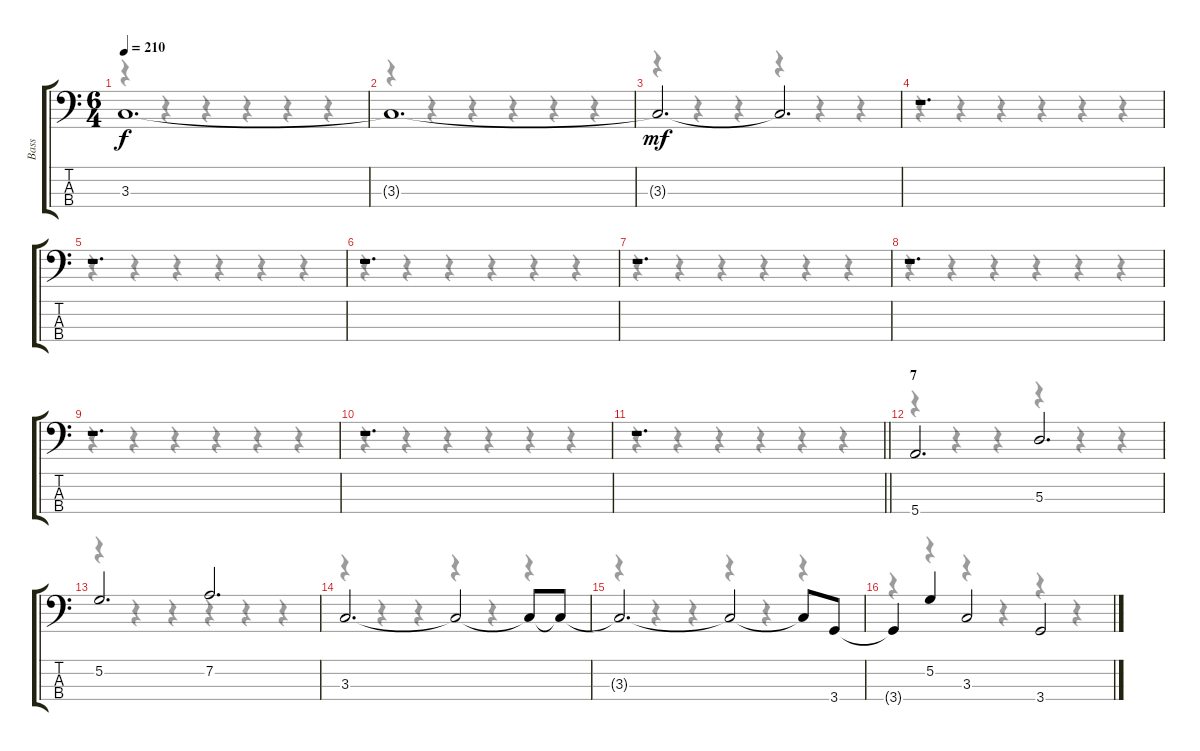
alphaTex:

\track ("Bass" "Bass") {instrument electricbassfinger}
\staff {score tabs}
\tuning (G2 D2 A1 E1) {hide}
\voice
\ts (6 4)
\tempo 210
\clef f4
\ks c
3.3{t}.1{d dy f} |
3.3{t}.1{d} |
3.3{t}.2{d dy mf} 3.3{t}.2{d} |
r.1{d} |
r.1{d} |
r.1{d} |
r.1{d} |
r.1{d} |
r.1{d} |
r.1{d} |
\barLineRight lightlight
r.1{d} |
\section ("" "7")
5.4.2{d} 5.3.2{d} |
5.2.2{d} 7.2.2{d} |
3.3.2{d} 3.3{t}.2 3.3{t}.8 3.3{t}.8 |
3.3{t}.2{d} 3.3{t}.2 3.3{t}.8 3.4.8 |
3.4{t}.4 5.2.4 3.3.2 3.4.2
\voice
\clef f4
\ottava regular
\simile none
\ks c
r.4{dy f} r.4 r.4 r.4 r.4 r.4 |
r.4 r.4 r.4 r.4 r.4 r.4 |
r.4 r.4 r.4 r.4 r.4 r.4 |
r.4 r.4 r.4 r.4 r.4 r.4 |
r.4 r.4 r.4 r.4 r.4 r.4 |
r.4 r.4 r.4 r.4 r.4 r.4 |
r.4 r.4 r.4 r.4 r.4 r.4 |
r.4 r.4 r.4 r.4 r.4 r.4 |
r.4 r.4 r.4 r.4 r.4 r.4 |
r.4 r.4 r.4 r.4 r.4 r.4 |
\barLineRight lightlight
r.4 r.4 r.4 r.4 r.4 r.4 |
r.4 r.4 r.4 r.4 r.4 r.4 |
r.4 r.4 r.4 r.4 r.4 r.4 |
r.4 r.4 r.4 r.4 r.4 r.4 |
r.4 r.4 r.4 r.4 r.4 r.4 |
r.4 r.4 r.4 r.4 r.4 r.4
